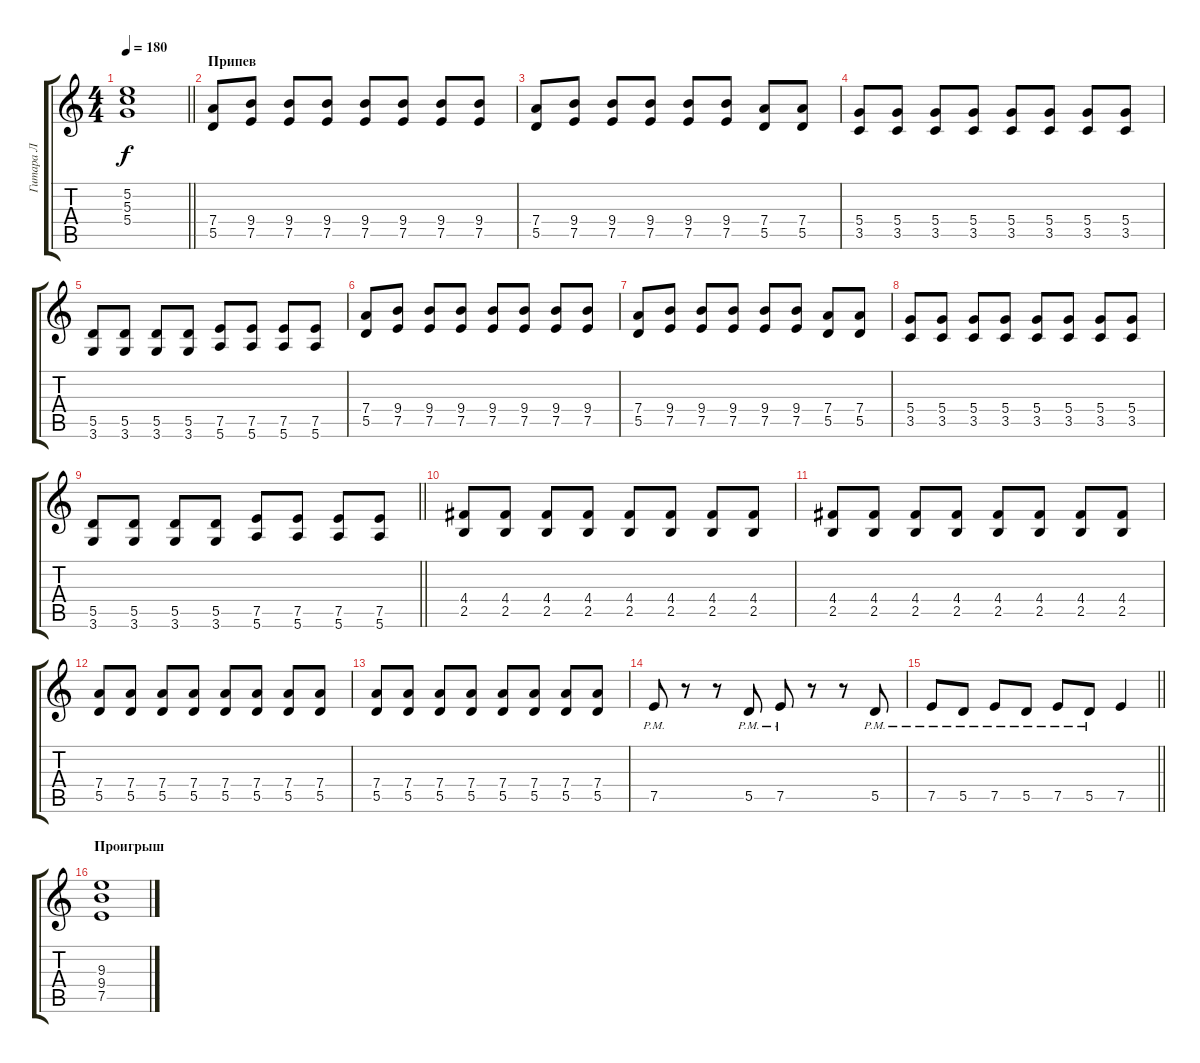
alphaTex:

\track ("Гитара Л" "Гитара Л") {instrument distortionguitar}
\staff {score tabs}
\tuning (E4 B3 G3 D3 A2 E2) {hide}
\ts (4 4)
\tempo 180
\clef g2
\barLineRight lightlight
\ks c
(5.2 5.3 5.4).1{dy f} |
\section ("" "Припев")
(7.4 5.5).8 (9.4 7.5).8 (9.4 7.5).8 (9.4 7.5).8 (9.4 7.5).8 (9.4 7.5).8 (9.4 7.5).8 (9.4 7.5).8 |
(7.4 5.5).8 (9.4 7.5).8 (9.4 7.5).8 (9.4 7.5).8 (9.4 7.5).8 (9.4 7.5).8 (7.4 5.5).8 (7.4 5.5).8 |
(5.4 3.5).8 (5.4 3.5).8 (5.4 3.5).8 (5.4 3.5).8 (5.4 3.5).8 (5.4 3.5).8 (5.4 3.5).8 (5.4 3.5).8 |
(5.5 3.6).8 (5.5 3.6).8 (5.5 3.6).8 (5.5 3.6).8 (7.5 5.6).8 (7.5 5.6).8 (7.5 5.6).8 (7.5 5.6).8 |
(7.4 5.5).8 (9.4 7.5).8 (9.4 7.5).8 (9.4 7.5).8 (9.4 7.5).8 (9.4 7.5).8 (9.4 7.5).8 (9.4 7.5).8 |
(7.4 5.5).8 (9.4 7.5).8 (9.4 7.5).8 (9.4 7.5).8 (9.4 7.5).8 (9.4 7.5).8 (7.4 5.5).8 (7.4 5.5).8 |
(5.4 3.5).8 (5.4 3.5).8 (5.4 3.5).8 (5.4 3.5).8 (5.4 3.5).8 (5.4 3.5).8 (5.4 3.5).8 (5.4 3.5).8 |
\barLineRight lightlight
(5.5 3.6).8 (5.5 3.6).8 (5.5 3.6).8 (5.5 3.6).8 (7.5 5.6).8 (7.5 5.6).8 (7.5 5.6).8 (7.5 5.6).8 |
\section ("" " ")
(4.4 2.5).8 (4.4 2.5).8 (4.4 2.5).8 (4.4 2.5).8 (4.4 2.5).8 (4.4 2.5).8 (4.4 2.5).8 (4.4 2.5).8 |
(4.4 2.5).8 (4.4 2.5).8 (4.4 2.5).8 (4.4 2.5).8 (4.4 2.5).8 (4.4 2.5).8 (4.4 2.5).8 (4.4 2.5).8 |
(7.4 5.5).8 (7.4 5.5).8 (7.4 5.5).8 (7.4 5.5).8 (7.4 5.5).8 (7.4 5.5).8 (7.4 5.5).8 (7.4 5.5).8 |
(7.4 5.5).8 (7.4 5.5).8 (7.4 5.5).8 (7.4 5.5).8 (7.4 5.5).8 (7.4 5.5).8 (7.4 5.5).8 (7.4 5.5).8 |
7.5{pm}.8 r.8 r.8 5.5{pm}.8 7.5{pm}.8 r.8 r.8 5.5{pm}.8 |
\barLineRight lightlight
7.5{pm}.8 5.5{pm}.8 7.5{pm}.8 5.5{pm}.8 7.5{pm}.8 5.5{pm}.8 7.5.4 |
\section ("" "Проигрыш")
(9.3 9.4 7.5).1{volume 0}
